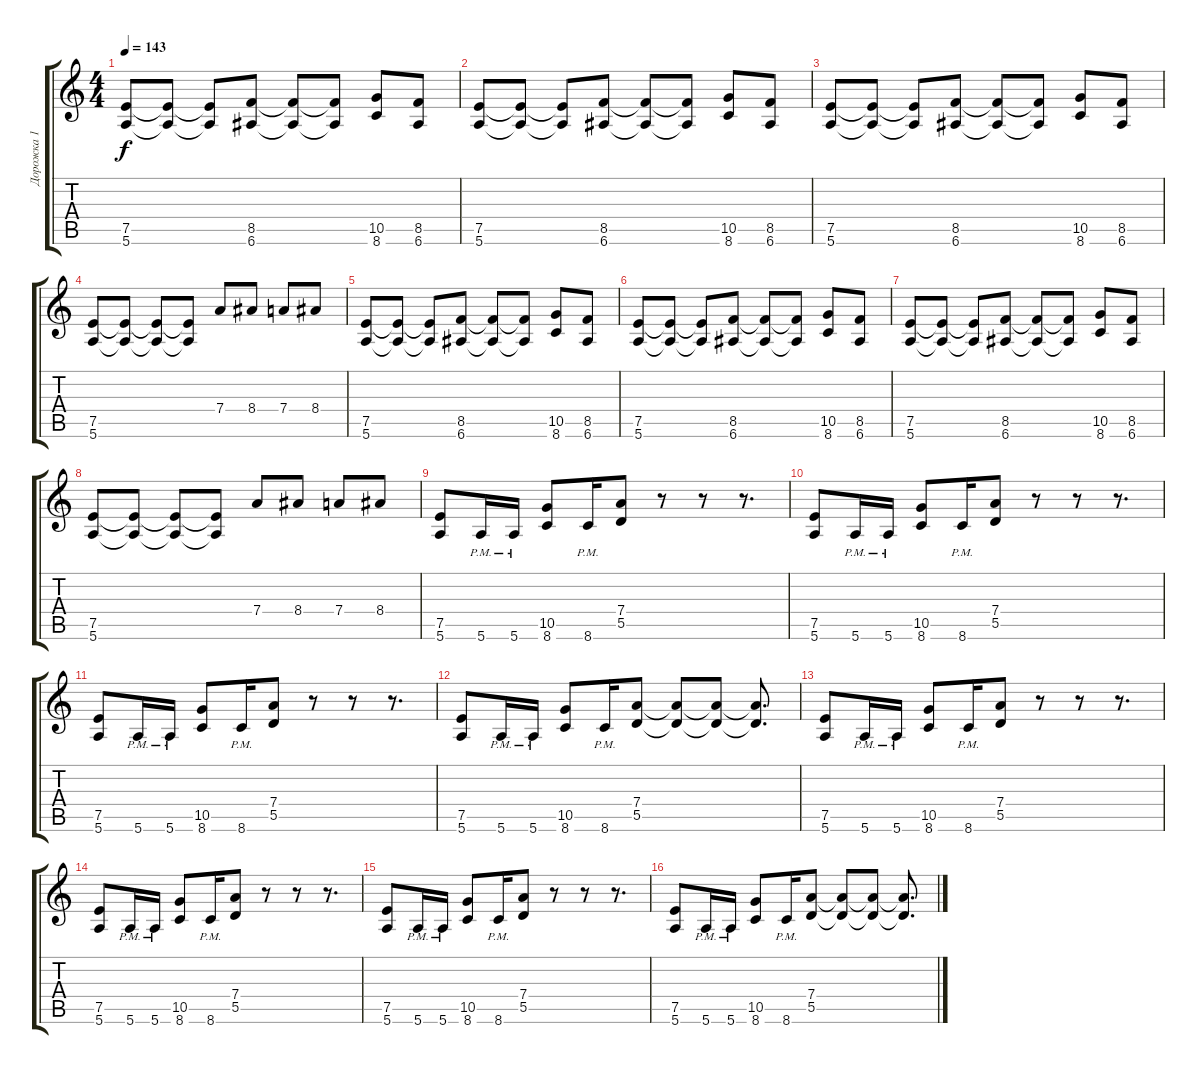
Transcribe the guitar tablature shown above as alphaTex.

\track ("Дорожка 1" "Дорожка 1") {instrument distortionguitar}
\staff {score tabs}
\tuning (E4 B3 G3 D3 A2 E2) {hide}
\ts (4 4)
\tempo 143
\clef g2
\ks c
(7.5 5.6).8{dy f} (7.5{t} 5.6{t}).8 (7.5{t} 5.6{t}).8 (8.5 6.6).8 (8.5{t} 6.6{t}).8 (8.5{t} 6.6{t}).8 (10.5 8.6).8 (8.5 6.6).8 |
(7.5 5.6).8 (7.5{t} 5.6{t}).8 (7.5{t} 5.6{t}).8 (8.5 6.6).8 (8.5{t} 6.6{t}).8 (8.5{t} 6.6{t}).8 (10.5 8.6).8 (8.5 6.6).8 |
(7.5 5.6).8 (7.5{t} 5.6{t}).8 (7.5{t} 5.6{t}).8 (8.5 6.6).8 (8.5{t} 6.6{t}).8 (8.5{t} 6.6{t}).8 (10.5 8.6).8 (8.5 6.6).8 |
(7.5 5.6).8 (7.5{t} 5.6{t}).8 (7.5{t} 5.6{t}).8 (7.5{t} 5.6{t}).8 7.4.8 8.4.8 7.4.8 8.4.8 |
(7.5 5.6).8 (7.5{t} 5.6{t}).8 (7.5{t} 5.6{t}).8 (8.5 6.6).8 (8.5{t} 6.6{t}).8 (8.5{t} 6.6{t}).8 (10.5 8.6).8 (8.5 6.6).8 |
(7.5 5.6).8 (7.5{t} 5.6{t}).8 (7.5{t} 5.6{t}).8 (8.5 6.6).8 (8.5{t} 6.6{t}).8 (8.5{t} 6.6{t}).8 (10.5 8.6).8 (8.5 6.6).8 |
(7.5 5.6).8 (7.5{t} 5.6{t}).8 (7.5{t} 5.6{t}).8 (8.5 6.6).8 (8.5{t} 6.6{t}).8 (8.5{t} 6.6{t}).8 (10.5 8.6).8 (8.5 6.6).8 |
(7.5 5.6).8 (7.5{t} 5.6{t}).8 (7.5{t} 5.6{t}).8 (7.5{t} 5.6{t}).8 7.4.8 8.4.8 7.4.8 8.4.8 |
(7.5 5.6).8 5.6{pm}.16 5.6{pm}.16 (10.5 8.6).8 8.6{pm}.16 (7.4 5.5).8 r.8 r.8 r.8{d} |
(7.5 5.6).8 5.6{pm}.16 5.6{pm}.16 (10.5 8.6).8 8.6{pm}.16 (7.4 5.5).8 r.8 r.8 r.8{d} |
(7.5 5.6).8 5.6{pm}.16 5.6{pm}.16 (10.5 8.6).8 8.6{pm}.16 (7.4 5.5).8 r.8 r.8 r.8{d} |
(7.5 5.6).8 5.6{pm}.16 5.6{pm}.16 (10.5 8.6).8 8.6{pm}.16 (7.4 5.5).8 (7.4{t} 5.5{t}).8 (7.4{t} 5.5{t}).8 (7.4{t} 5.5{t}).8{d} |
(7.5 5.6).8 5.6{pm}.16 5.6{pm}.16 (10.5 8.6).8 8.6{pm}.16 (7.4 5.5).8 r.8 r.8 r.8{d} |
(7.5 5.6).8 5.6{pm}.16 5.6{pm}.16 (10.5 8.6).8 8.6{pm}.16 (7.4 5.5).8 r.8 r.8 r.8{d} |
(7.5 5.6).8 5.6{pm}.16 5.6{pm}.16 (10.5 8.6).8 8.6{pm}.16 (7.4 5.5).8 r.8 r.8 r.8{d} |
(7.5 5.6).8 5.6{pm}.16 5.6{pm}.16 (10.5 8.6).8 8.6{pm}.16 (7.4 5.5).8 (7.4{t} 5.5{t}).8 (7.4{t} 5.5{t}).8 (7.4{t} 5.5{t}).8{d}
